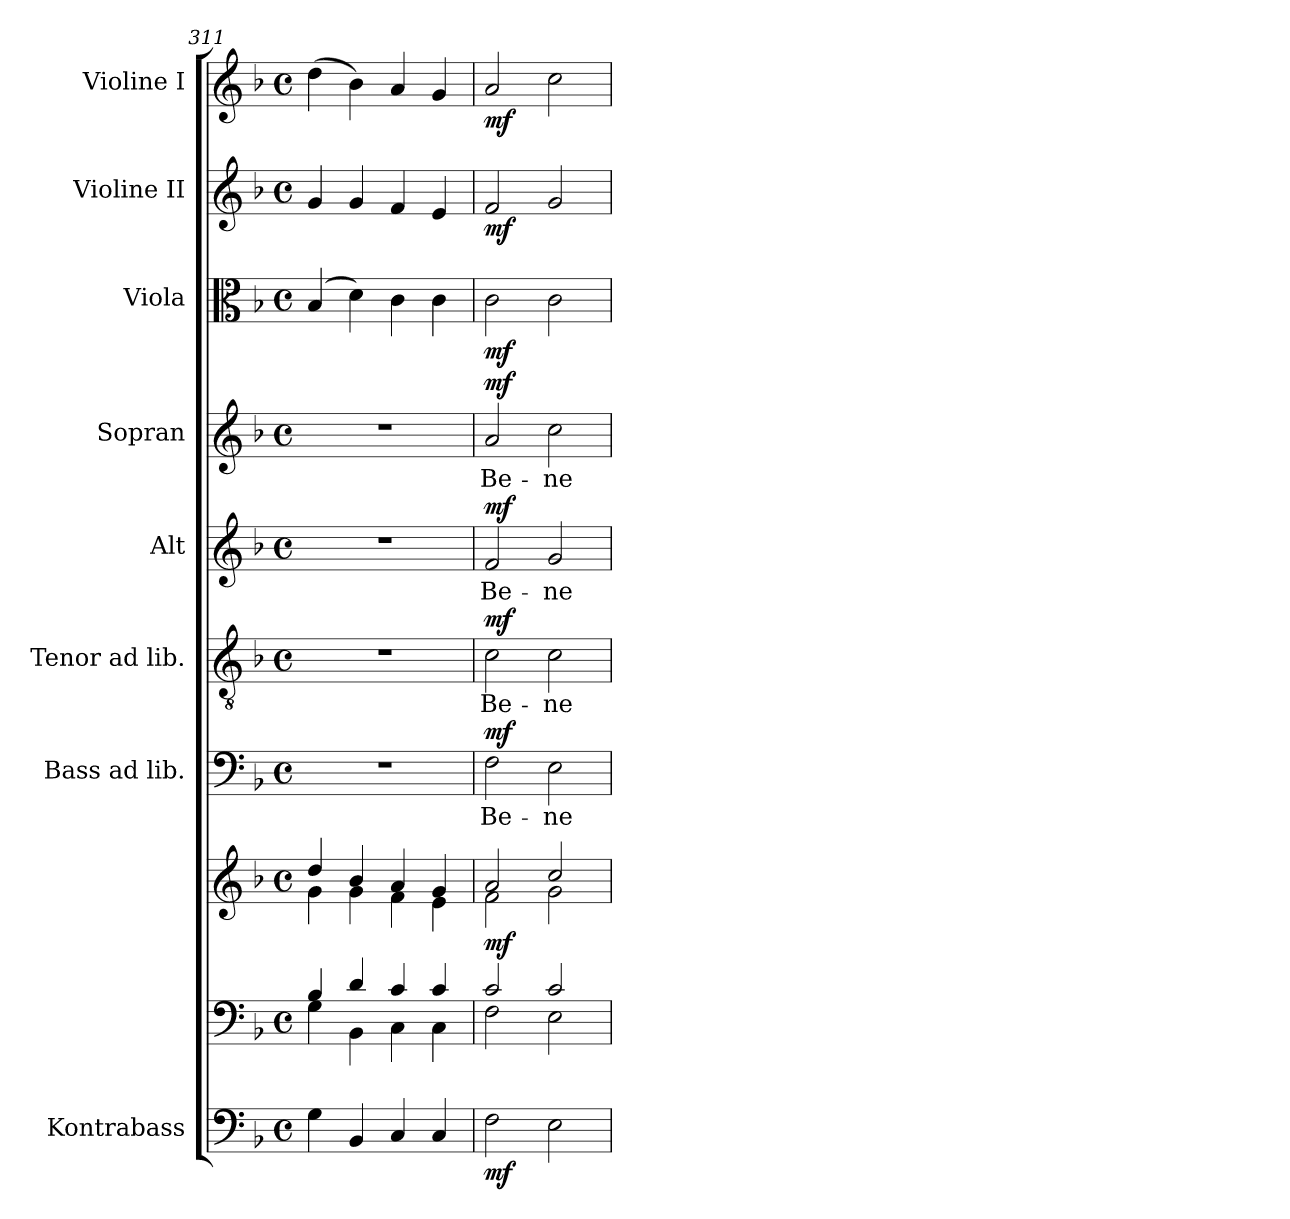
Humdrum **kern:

**kern	**dynam	**kern	**kern	**dynam	**kern	**text	**dynam	**kern	**text	**dynam	**kern	**text	**dynam	**kern	**text	**dynam	**kern	**dynam	**kern	**dynam	**kern	**dynam
*part9	*part9	*part8	*part8	*part8	*part7	*part7	*part7	*part6	*part6	*part6	*part5	*part5	*part5	*part4	*part4	*part4	*part3	*part3	*part2	*part2	*part1	*part1
*staff10	*staff10	*staff9	*staff8	*staff8/9	*staff7	*staff7	*staff7	*staff6	*staff6	*staff6	*staff5	*staff5	*staff5	*staff4	*staff4	*staff4	*staff3	*staff3	*staff2	*staff2	*staff1	*staff1
*I"Kontrabass	*	*	*	*	*I"Bass ad lib.	*	*	*I"Tenor ad lib.	*	*	*I"Alt	*	*	*I"Sopran	*	*	*I"Viola	*	*I"Violine II	*	*I"Violine I	*
*I'Kb.	*	*	*	*	*I'B.	*	*	*I'T.	*	*	*I'A.	*	*	*I'S.	*	*	*I'Vla.	*	*I'Vl. II	*	*I'Vl. I	*
*clefF4	*	*clefF4	*clefG2	*	*clefF4	*	*	*clefGv2	*	*	*clefG2	*	*	*clefG2	*	*	*clefC3	*	*clefG2	*	*clefG2	*
*ITrd7c12	*	*	*	*	*	*	*	*	*	*	*	*	*	*	*	*	*	*	*	*	*	*
*k[b-]	*	*k[b-]	*k[b-]	*	*k[b-]	*	*	*k[b-]	*	*	*k[b-]	*	*	*k[b-]	*	*	*k[b-]	*	*k[b-]	*	*k[b-]	*
*F:	*	*F:	*F:	*	*F:	*	*	*F:	*	*	*F:	*	*	*F:	*	*	*F:	*	*F:	*	*F:	*
*M4/4	*	*M4/4	*M4/4	*	*M4/4	*	*	*M4/4	*	*	*M4/4	*	*	*M4/4	*	*	*M4/4	*	*M4/4	*	*M4/4	*
*met(c)	*	*met(c)	*met(c)	*	*met(c)	*	*	*met(c)	*	*	*met(c)	*	*	*met(c)	*	*	*met(c)	*	*met(c)	*	*met(c)	*
=311	=311	=311	=311	=311	=311	=311	=311	=311	=311	=311	=311	=311	=311	=311	=311	=311	=311	=311	=311	=311	=311	=311
*	*	*^	*^	*	*	*	*	*	*	*	*	*	*	*	*	*	*	*	*	*	*	*
4GG\	.	4B-/	4G\	4dd/	4g\	.	1r	.	.	1r	.	.	1r	.	.	1r	.	.	(4B-/	.	4g/	.	(>4dd\	.
4BBB-/	.	4d/	4BB-\	4b-/	4g\	.	.	.	.	.	.	.	.	.	.	.	.	.	4d\)	.	4g/	.	4b-\)	.
4CC/	.	4c/	4C\	4a/	4f\	.	.	.	.	.	.	.	.	.	.	.	.	.	4c\	.	4f/	.	4a/	.
4CC/	.	4c/	4C\	4g/	4e\	.	.	.	.	.	.	.	.	.	.	.	.	.	4c\	.	4e/	.	4g/	.
=312	=312	=312	=312	=312	=312	=312	=312	=312	=312	=312	=312	=312	=312	=312	=312	=312	=312	=312	=312	=312	=312	=312	=312	=312
!	!LO:DY:b	!	!	!	!	!LO:DY:b	!	!LO:LY:b	!LO:DY:a	!	!LO:LY:b	!LO:DY:a	!	!LO:LY:b	!LO:DY:a	!	!LO:LY:b	!LO:DY:a	!	!LO:DY:b	!	!LO:DY:b	!	!LO:DY:b
2FF\	mf	2c/	2F\	2a/	2f\	mf	2F\	Be-	mf	2c\	Be-	mf	2f/	Be-	mf	2a/	Be-	mf	2c\	mf	2f/	mf	2a/	mf
!	!	!	!	!	!	!	!	!LO:LY:b	!	!	!LO:LY:b	!	!	!LO:LY:b	!	!	!LO:LY:b	!	!	!	!	!	!	!
2EE\	.	2c/	2E\	2cc/	2g\	.	2E\	-ne-	.	2c\	-ne-	.	2g/	-ne-	.	2cc\	-ne-	.	2c\	.	2g/	.	2cc\	.
*	*	*v	*v	*	*	*	*	*	*	*	*	*	*	*	*	*	*	*	*	*	*	*	*	*
*	*	*	*v	*v	*	*	*	*	*	*	*	*	*	*	*	*	*	*	*	*	*	*	*
=	=	=	=	=	=	=	=	=	=	=	=	=	=	=	=	=	=	=	=	=	=	=
*-	*-	*-	*-	*-	*-	*-	*-	*-	*-	*-	*-	*-	*-	*-	*-	*-	*-	*-	*-	*-	*-	*-
